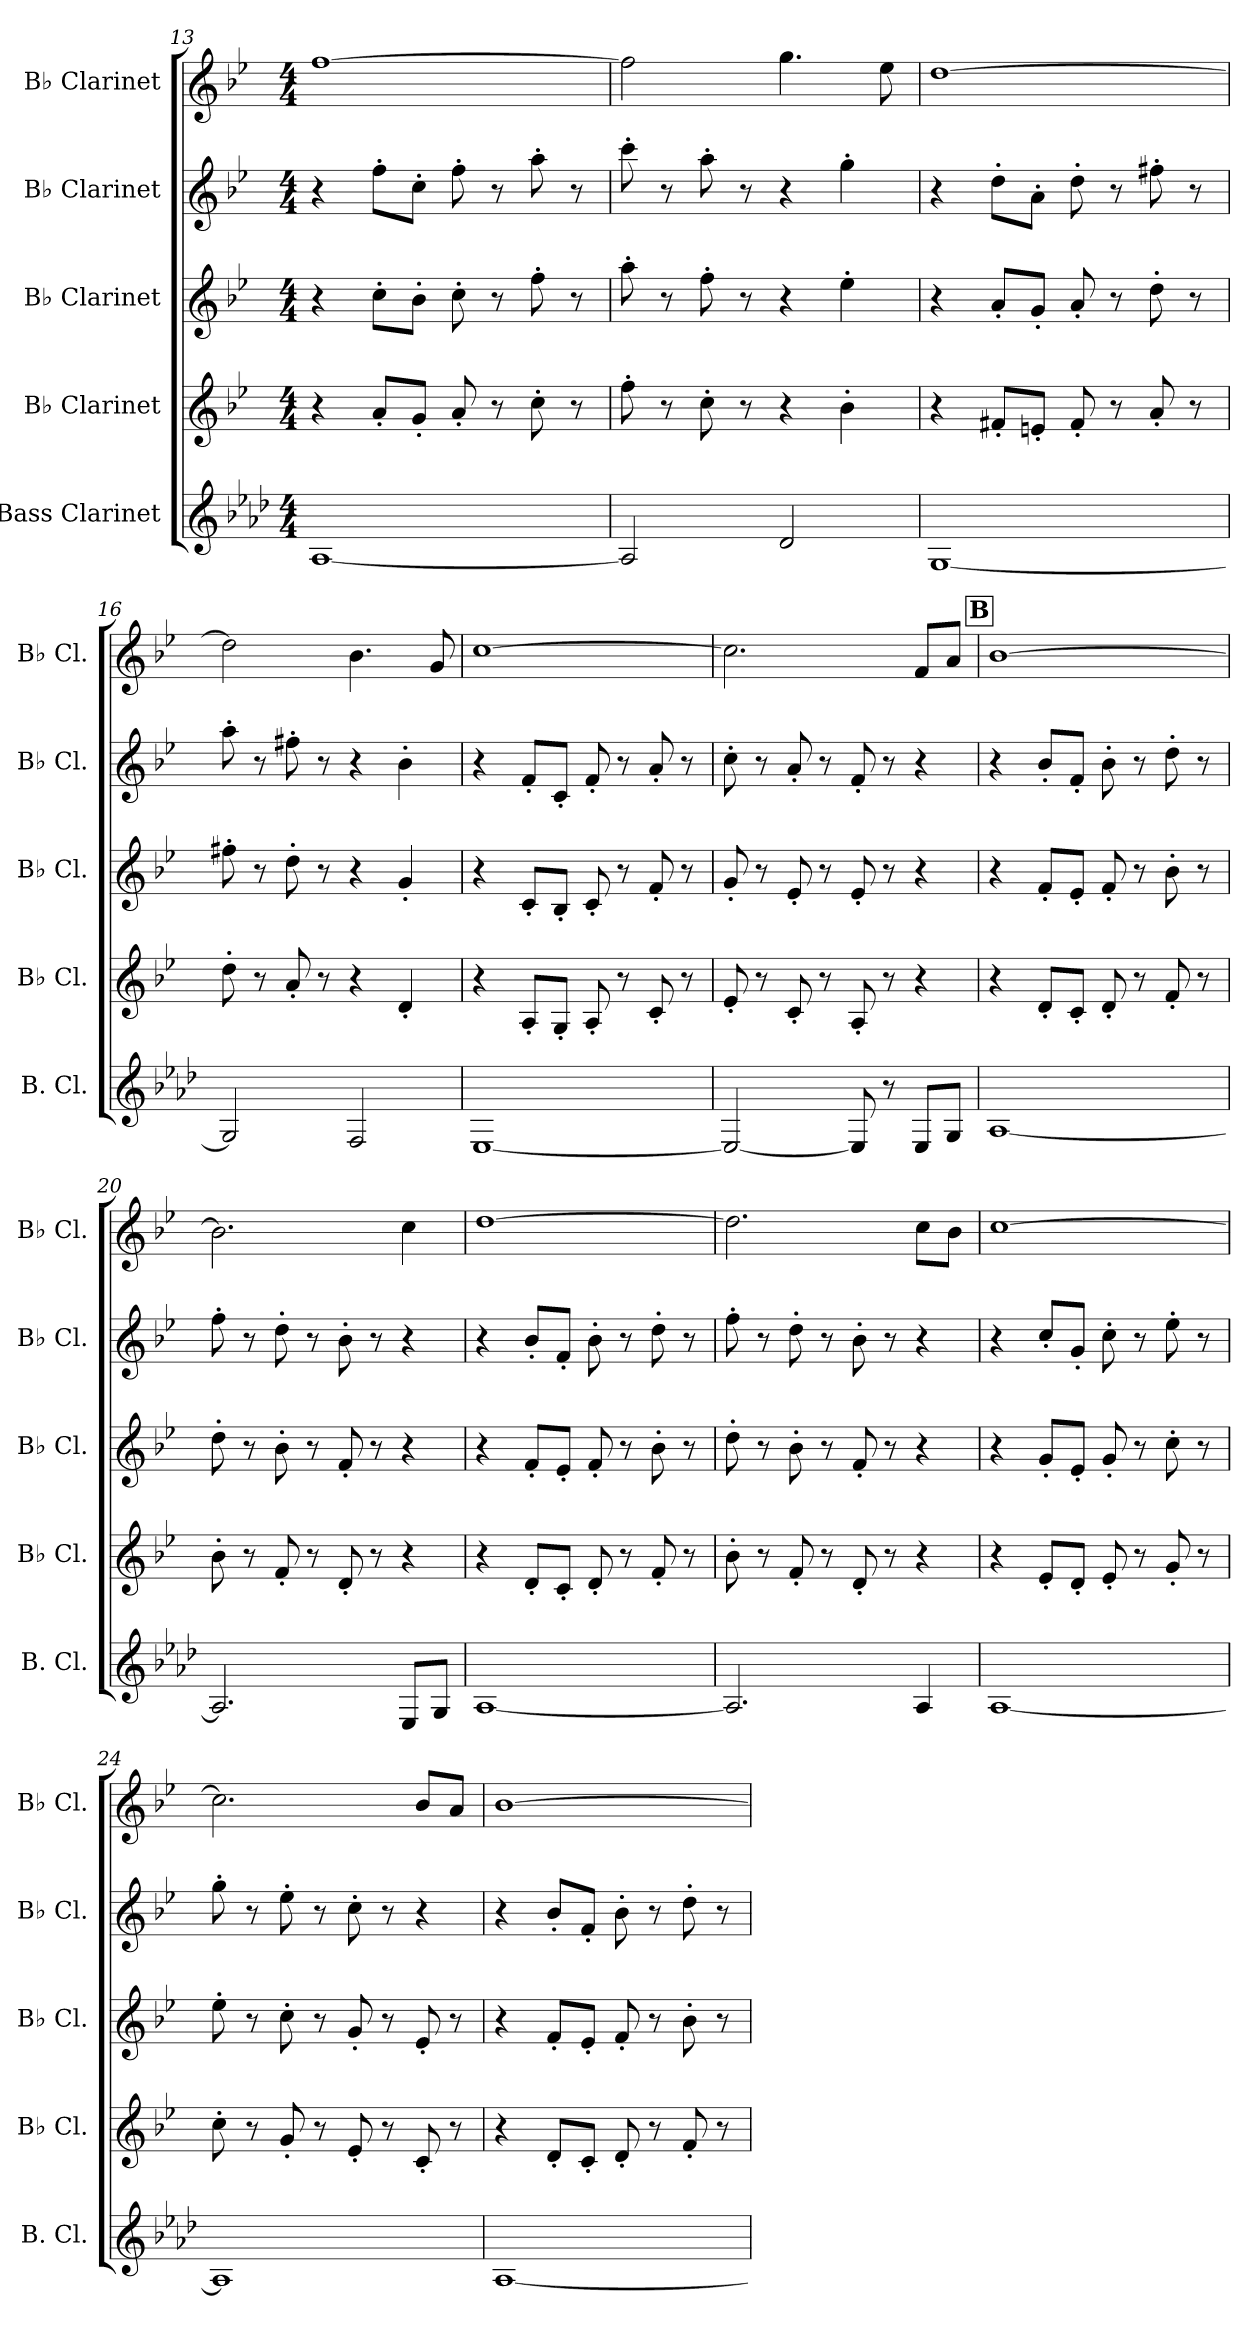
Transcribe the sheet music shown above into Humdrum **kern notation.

**kern	**kern	**kern	**kern	**kern
*part5	*part4	*part3	*part2	*part1
*staff5	*staff4	*staff3	*staff2	*staff1
*I"Bass Clarinet	*I"B♭ Clarinet	*I"B♭ Clarinet	*I"B♭ Clarinet	*I"B♭ Clarinet
*I'B. Cl.	*I'B♭ Cl.	*I'B♭ Cl.	*I'B♭ Cl.	*I'B♭ Cl.
!!LO:LB:g=z
*clefG2	*clefG2	*clefG2	*clefG2	*clefG2
*ITrd8c14	*ITrd1c2	*ITrd1c2	*ITrd1c2	*ITrd1c2
*k[b-e-a-d-]	*k[b-e-a-d-]	*k[b-e-a-d-]	*k[b-e-a-d-]	*k[b-e-a-d-]
*M4/4	*M4/4	*M4/4	*M4/4	*M4/4
=13	=13	=13	=13	=13
[1AA-	4r	4r	4r	[1ee-
.	8g'/L	8b-'\L	8ee-'\L	.
.	8f'/J	8a-'\J	8b-'\J	.
.	8g'/	8b-'\	8ee-'\	.
.	8r	8r	8r	.
.	8b-'\	8ee-'\	8gg'\	.
.	8r	8r	8r	.
=14	=14	=14	=14	=14
2AA-/]	8ee-'\	8gg'\	8bb-'\	2ee-\]
.	8r	8r	8r	.
.	8b-'\	8ee-'\	8gg'\	.
.	8r	8r	8r	.
2D-/	4r	4r	4r	4.ff\
.	4a-'\	4dd-'\	4ff'\	.
.	.	.	.	8dd-\
=15	=15	=15	=15	=15
[1GG	4r	4r	4r	[1cc
.	8en'/L	8g'/L	8cc'\L	.
.	8dn'/J	8f'/J	8g'\J	.
.	8e'/	8g'/	8cc'\	.
.	8r	8r	8r	.
.	8g'/	8cc'\	8een'\	.
.	8r	8r	8r	.
=16	=16	=16	=16	=16
2GG/]	8cc'\	8een'\	8gg'\	2cc\]
.	8r	8r	8r	.
.	8g'/	8cc'\	8een'\	.
.	8r	8r	8r	.
2FF/	4r	4r	4r	4.a-\
.	4c'/	4f'/	4a-'\	.
.	.	.	.	8f/
!!LO:PB:g=z
=17	=17	=17	=17	=17
[1EE-	4r	4r	4r	[1b-
.	8G'/L	8B-'/L	8e-'/L	.
.	8F'/J	8A-'/J	8B-'/J	.
.	8G'/	8B-'/	8e-'/	.
.	8r	8r	8r	.
.	8B-'/	8e-'/	8g'/	.
.	8r	8r	8r	.
=18	=18	=18	=18	=18
2EE-/_	8d-'/	8f'/	8b-'\	2.b-\]
.	8r	8r	8r	.
.	8B-'/	8d-'/	8g'/	.
.	8r	8r	8r	.
8EE-/]	8G'/	8d-'/	8e-'/	.
8r	8r	8r	8r	.
8EE-/L	4r	4r	4r	8e-/L
8GG/J	.	.	.	8g/J
!!LO:REH:place=s1:a:B:fs=14:t=B
=19	=19	=19	=19	=19
[1AA-	4r	4r	4r	[1a-
.	8c'/L	8e-'/L	8a-'/L	.
.	8B-'/J	8d-'/J	8e-'/J	.
.	8c'/	8e-'/	8a-'\	.
.	8r	8r	8r	.
.	8e-'/	8a-'\	8cc'\	.
.	8r	8r	8r	.
=20	=20	=20	=20	=20
2.AA-/]	8a-'\	8cc'\	8ee-'\	2.a-\]
.	8r	8r	8r	.
.	8e-'/	8a-'\	8cc'\	.
.	8r	8r	8r	.
.	8c'/	8e-'/	8a-'\	.
.	8r	8r	8r	.
8EE-/L	4r	4r	4r	4b-\
8GG/J	.	.	.	.
!!LO:LB:g=z
=21	=21	=21	=21	=21
[1AA-	4r	4r	4r	[1cc
.	8c'/L	8e-'/L	8a-'/L	.
.	8B-'/J	8d-'/J	8e-'/J	.
.	8c'/	8e-'/	8a-'\	.
.	8r	8r	8r	.
.	8e-'/	8a-'\	8cc'\	.
.	8r	8r	8r	.
=22	=22	=22	=22	=22
2.AA-/]	8a-'\	8cc'\	8ee-'\	2.cc\]
.	8r	8r	8r	.
.	8e-'/	8a-'\	8cc'\	.
.	8r	8r	8r	.
.	8c'/	8e-'/	8a-'\	.
.	8r	8r	8r	.
4AA-/	4r	4r	4r	8b-\L
.	.	.	.	8a-\J
=23	=23	=23	=23	=23
[1AA-	4r	4r	4r	[1b-
.	8d-'/L	8f'/L	8b-'/L	.
.	8c'/J	8d-'/J	8f'/J	.
.	8d-'/	8f'/	8b-'\	.
.	8r	8r	8r	.
.	8f'/	8b-'\	8dd-'\	.
.	8r	8r	8r	.
=24	=24	=24	=24	=24
1AA-]	8b-'\	8dd-'\	8ff'\	2.b-\]
.	8r	8r	8r	.
.	8f'/	8b-'\	8dd-'\	.
.	8r	8r	8r	.
.	8d-'/	8f'/	8b-'\	.
.	8r	8r	8r	.
.	8B-'/	8d-'/	4r	8a-/L
.	8r	8r	.	8g/J
!!LO:PB:g=z
=25	=25	=25	=25	=25
[1AA-	4r	4r	4r	[1a-
.	8c'/L	8e-'/L	8a-'/L	.
.	8B-'/J	8d-'/J	8e-'/J	.
.	8c'/	8e-'/	8a-'\	.
.	8r	8r	8r	.
.	8e-'/	8a-'\	8cc'\	.
.	8r	8r	8r	.
=	=	=	=	=
*-	*-	*-	*-	*-
